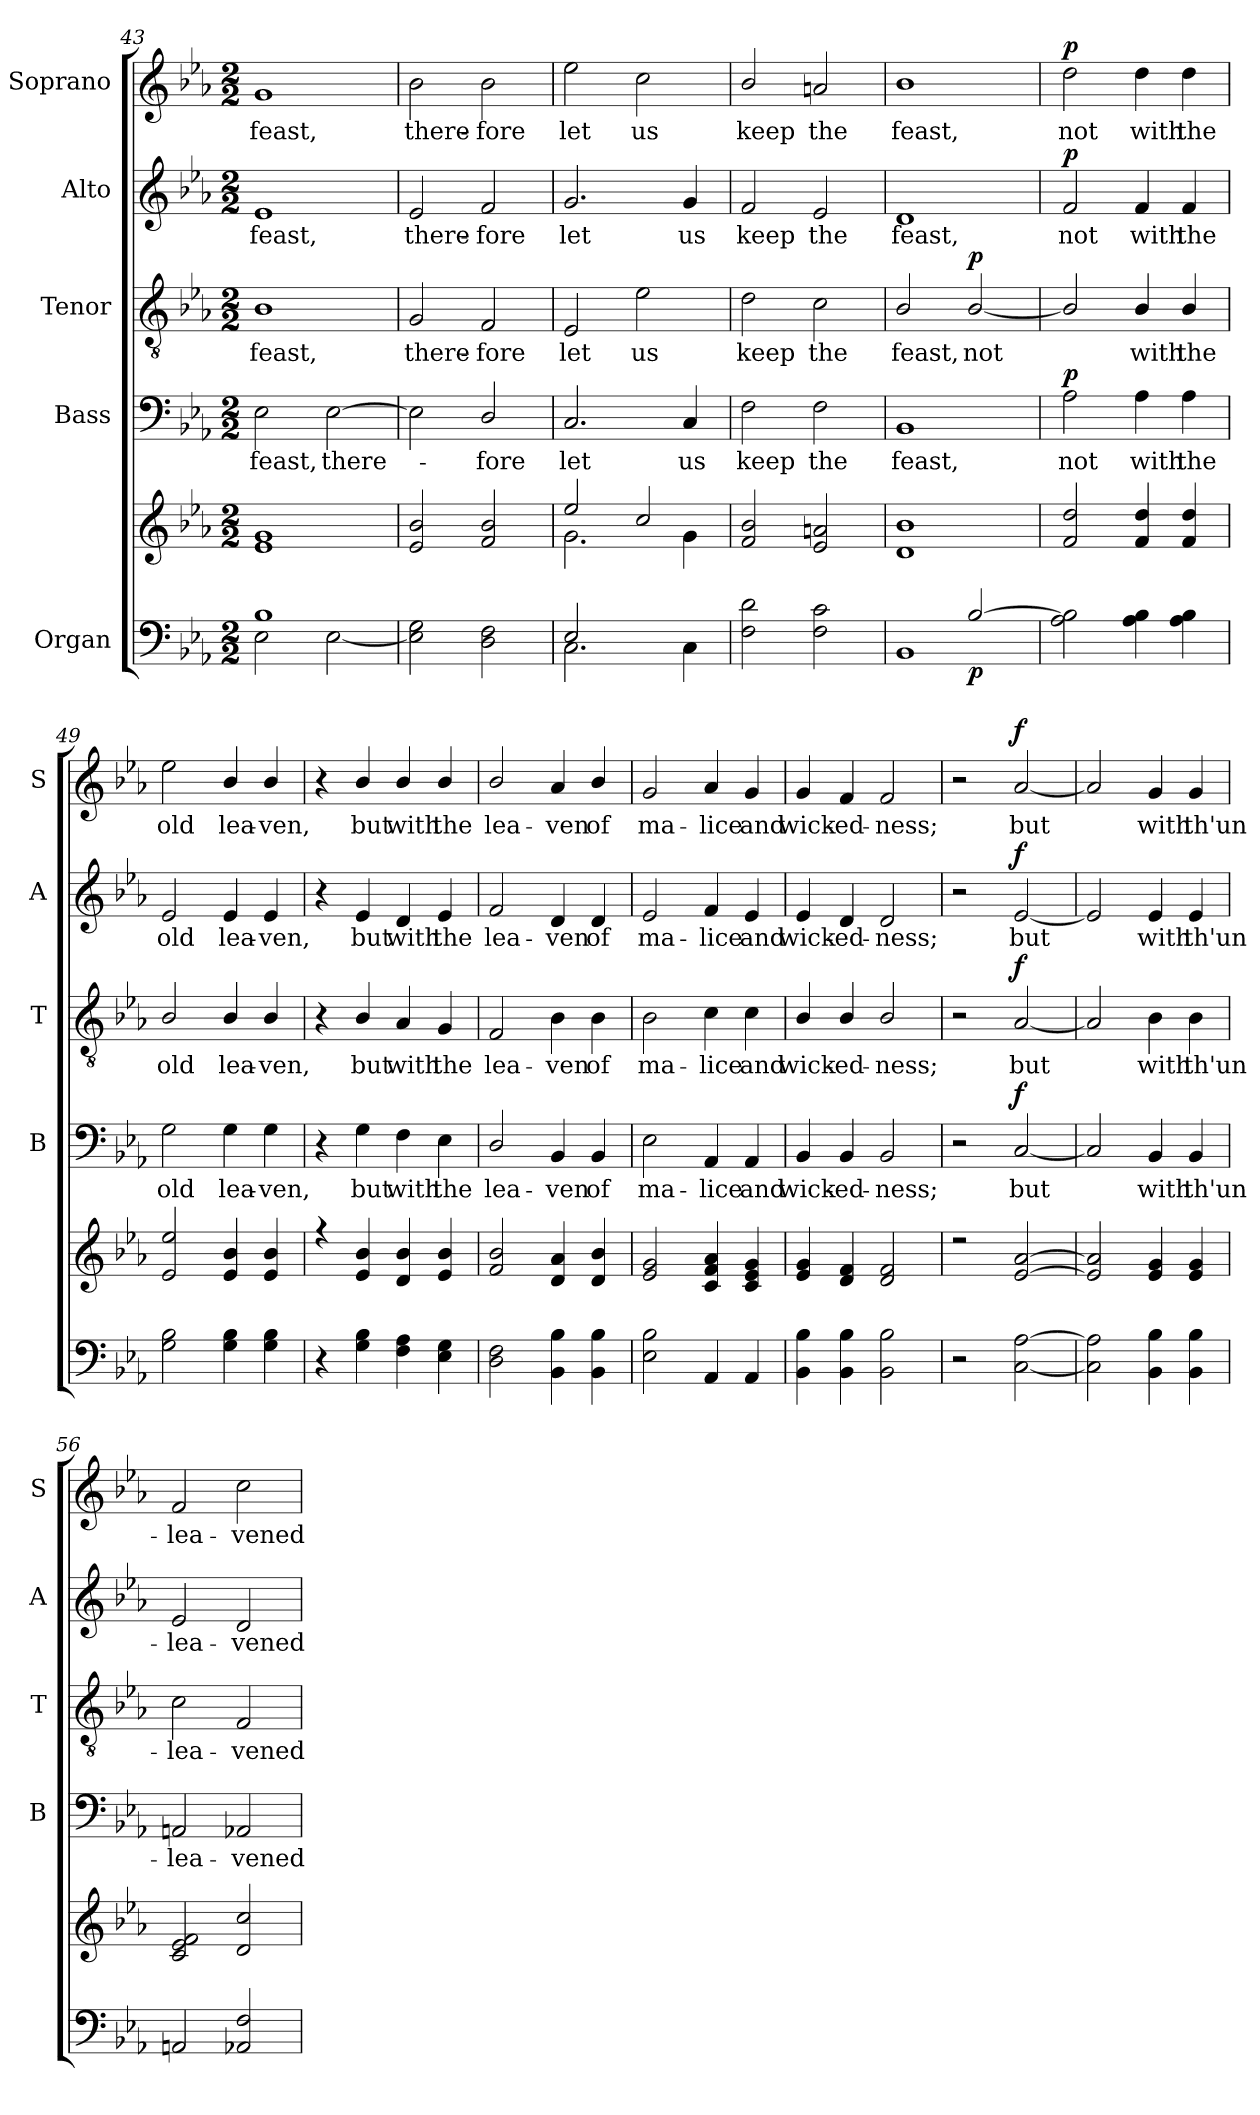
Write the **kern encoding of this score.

**kern	**kern	**dynam	**kern	**text	**dynam	**kern	**text	**dynam	**kern	**text	**dynam	**kern	**text	**dynam
*part5	*part5	*part5	*part4	*part4	*part4	*part3	*part3	*part3	*part2	*part2	*part2	*part1	*part1	*part1
*staff6	*staff5	*staff5/6	*staff4	*staff4	*staff4	*staff3	*staff3	*staff3	*staff2	*staff2	*staff2	*staff1	*staff1	*staff1
*I"Organ	*	*	*I"Bass	*	*	*I"Tenor	*	*	*I"Alto	*	*	*I"Soprano	*	*
*	*	*	*I'B	*	*	*I'T	*	*	*I'A	*	*	*I'S	*	*
*clefF4	*clefG2	*	*clefF4	*	*	*clefGv2	*	*	*clefG2	*	*	*clefG2	*	*
*k[b-e-a-]	*k[b-e-a-]	*	*k[b-e-a-]	*	*	*k[b-e-a-]	*	*	*k[b-e-a-]	*	*	*k[b-e-a-]	*	*
*E-:	*E-:	*	*E-:	*	*	*E-:	*	*	*E-:	*	*	*E-:	*	*
*M2/2	*M2/2	*	*M2/2	*	*	*M2/2	*	*	*M2/2	*	*	*M2/2	*	*
=43	=43	=43	=43	=43	=43	=43	=43	=43	=43	=43	=43	=43	=43	=43
*^	*^	*	*	*	*	*	*	*	*	*	*	*	*	*
!	!	!	!	!	!	!LO:LY:b	!	!	!LO:LY:b	!	!	!LO:LY:b	!	!	!LO:LY:b	!
1B-	2E-\	1e- 1g	1ryy	.	2E-\	feast,	.	1B-	feast,	.	1e-	feast,	.	1g	feast,	.
!	!	!	!	!	!	!LO:LY:b	!	!	!	!	!	!	!	!	!	!
.	[2E-\	.	.	.	[2E-\	there-	.	.	.	.	.	.	.	.	.	.
=44	=44	=44	=44	=44	=44	=44	=44	=44	=44	=44	=44	=44	=44	=44	=44	=44
!	!	!	!	!	!	!	!	!	!LO:LY:b	!	!	!LO:LY:b	!	!	!LO:LY:b	!
1ryy	2E-\] 2G\	2e-/ 2b-/	1ryy	.	2E-\]	.	.	2G/	there-	.	2e-/	there-	.	2b-\	there-	.
!	!	!	!	!	!	!LO:LY:b	!	!	!LO:LY:b	!	!	!LO:LY:b	!	!	!LO:LY:b	!
.	2D\ 2F\	2f/ 2b-/	.	.	2D/	fore	.	2F/	-fore	.	2f/	-fore	.	2b-\	-fore	.
=45	=45	=45	=45	=45	=45	=45	=45	=45	=45	=45	=45	=45	=45	=45	=45	=45
!	!	!	!	!	!	!LO:LY:b	!	!	!LO:LY:b	!	!	!LO:LY:b	!	!	!LO:LY:b	!
2E-/	2.C\	2ee-/	2.g\	.	2.C/	let	.	2E-/	let	.	2.g/	let	.	2ee-\	let	.
!	!	!	!	!	!	!	!	!	!LO:LY:b	!	!	!	!	!	!LO:LY:b	!
2ryy	.	2cc/	.	.	.	.	.	2e-\	us	.	.	.	.	2cc\	us	.
!	!	!	!	!	!	!LO:LY:b	!	!	!	!	!	!LO:LY:b	!	!	!	!
.	4C\	.	4g\	.	4C/	us	.	.	.	.	4g/	us	.	.	.	.
=46	=46	=46	=46	=46	=46	=46	=46	=46	=46	=46	=46	=46	=46	=46	=46	=46
!	!	!	!	!	!	!LO:LY:b	!	!	!LO:LY:b	!	!	!LO:LY:b	!	!	!LO:LY:b	!
1ryy	2F\ 2d\	2f/ 2b-/	1ryy	.	2F\	keep	.	2d\	keep	.	2f/	keep	.	2b-/	keep	.
!	!	!	!	!	!	!LO:LY:b	!	!	!LO:LY:b	!	!	!LO:LY:b	!	!	!LO:LY:b	!
.	2F\ 2c\	2e-/ 2an/	.	.	2F\	the	.	2c\	the	.	2e-/	the	.	2an/	the	.
=47	=47	=47	=47	=47	=47	=47	=47	=47	=47	=47	=47	=47	=47	=47	=47	=47
!	!	!	!	!	!	!LO:LY:b	!	!	!LO:LY:b	!	!	!LO:LY:b	!	!	!LO:LY:b	!
2ryy	1BB-	1d 1b-	1ryy	.	1BB-	feast,	.	2B-/	feast,	.	1d	feast,	.	1b-	feast,	.
!	!	!	!	!LO:DY:b=2	!	!	!	!	!LO:LY:b	!LO:DY:b	!	!	!	!	!	!
[2B-/	.	.	.	p	.	.	.	[2B-/	not	p	.	.	.	.	.	.
=48	=48	=48	=48	=48	=48	=48	=48	=48	=48	=48	=48	=48	=48	=48	=48	=48
!	!	!	!	!	!	!LO:LY:b	!LO:DY:b	!	!	!	!	!LO:LY:b	!LO:DY:b	!	!LO:LY:b	!LO:DY:b
2A-\ 2B-\]	1ryy	2f/ 2dd/	1ryy	.	2A-\	not	p	2B-/]	.	.	2f/	not	p	2dd\	not	p
!	!	!	!	!	!	!LO:LY:b	!	!	!LO:LY:b	!	!	!LO:LY:b	!	!	!LO:LY:b	!
4A-\ 4B-\	.	4f/ 4dd/	.	.	4A-\	with	.	4B-/	with	.	4f/	with	.	4dd\	with	.
!	!	!	!	!	!	!LO:LY:b	!	!	!LO:LY:b	!	!	!LO:LY:b	!	!	!LO:LY:b	!
4A-\ 4B-\	.	4f/ 4dd/	.	.	4A-\	the	.	4B-/	the	.	4f/	the	.	4dd\	the	.
=49	=49	=49	=49	=49	=49	=49	=49	=49	=49	=49	=49	=49	=49	=49	=49	=49
!	!	!	!	!	!	!LO:LY:b	!	!	!LO:LY:b	!	!	!LO:LY:b	!	!	!LO:LY:b	!
1ryy	2G\ 2B-\	2e-/ 2ee-/	1ryy	.	2G\	old	.	2B-/	old	.	2e-/	old	.	2ee-\	old	.
!	!	!	!	!	!	!LO:LY:b	!	!	!LO:LY:b	!	!	!LO:LY:b	!	!	!LO:LY:b	!
.	4G\ 4B-\	4e-/ 4b-/	.	.	4G\	lea-	.	4B-/	lea-	.	4e-/	lea-	.	4b-/	lea-	.
!	!	!	!	!	!	!LO:LY:b	!	!	!LO:LY:b	!	!	!LO:LY:b	!	!	!LO:LY:b	!
.	4G\ 4B-\	4e-/ 4b-/	.	.	4G\	-ven,	.	4B-/	-ven,	.	4e-/	-ven,	.	4b-/	-ven,	.
*v	*v	*	*	*	*	*	*	*	*	*	*	*	*	*	*	*
!!LO:LB:g=z
=50	=50	=50	=50	=50	=50	=50	=50	=50	=50	=50	=50	=50	=50	=50	=50
4r	4r	1ryy	.	4r	.	.	4r	.	.	4r	.	.	4r	.	.
!	!	!	!	!	!LO:LY:b	!	!	!LO:LY:b	!	!	!LO:LY:b	!	!	!LO:LY:b	!
4G\ 4B-\	4e-/ 4b-/	.	.	4G\	but	.	4B-/	but	.	4e-/	but	.	4b-/	but	.
!	!	!	!	!	!LO:LY:b	!	!	!LO:LY:b	!	!	!LO:LY:b	!	!	!LO:LY:b	!
4F\ 4A-\	4d/ 4b-/	.	.	4F\	with	.	4A-/	with	.	4d/	with	.	4b-/	with	.
!	!	!	!	!	!LO:LY:b	!	!	!LO:LY:b	!	!	!LO:LY:b	!	!	!LO:LY:b	!
4E-\ 4G\	4e-/ 4b-/	.	.	4E-\	the	.	4G/	the	.	4e-/	the	.	4b-/	the	.
=51	=51	=51	=51	=51	=51	=51	=51	=51	=51	=51	=51	=51	=51	=51	=51
!	!	!	!	!	!LO:LY:b	!	!	!LO:LY:b	!	!	!LO:LY:b	!	!	!LO:LY:b	!
2D\ 2F\	2f/ 2b-/	1ryy	.	2D/	lea-	.	2F/	lea-	.	2f/	lea-	.	2b-/	lea-	.
!	!	!	!	!	!LO:LY:b	!	!	!LO:LY:b	!	!	!LO:LY:b	!	!	!LO:LY:b	!
4BB-\ 4B-\	4d/ 4a-/	.	.	4BB-/	-ven	.	4B-\	-ven	.	4d/	-ven	.	4a-/	-ven	.
!	!	!	!	!	!LO:LY:b	!	!	!LO:LY:b	!	!	!LO:LY:b	!	!	!LO:LY:b	!
4BB-\ 4B-\	4d/ 4b-/	.	.	4BB-/	of	.	4B-\	of	.	4d/	of	.	4b-/	of	.
=52	=52	=52	=52	=52	=52	=52	=52	=52	=52	=52	=52	=52	=52	=52	=52
!	!	!	!	!	!LO:LY:b	!	!	!LO:LY:b	!	!	!LO:LY:b	!	!	!LO:LY:b	!
2E-\ 2B-\	2e-/ 2g/	1ryy	.	2E-\	ma-	.	2B-\	ma-	.	2e-/	ma-	.	2g/	ma-	.
!	!	!	!	!	!LO:LY:b	!	!	!LO:LY:b	!	!	!LO:LY:b	!	!	!LO:LY:b	!
4AA-/	4c/ 4f/ 4a-/	.	.	4AA-/	-lice	.	4c\	-lice	.	4f/	-lice	.	4a-/	-lice	.
!	!	!	!	!	!LO:LY:b	!	!	!LO:LY:b	!	!	!LO:LY:b	!	!	!LO:LY:b	!
4AA-/	4c/ 4e-/ 4g/	.	.	4AA-/	and	.	4c\	and	.	4e-/	and	.	4g/	and	.
=53	=53	=53	=53	=53	=53	=53	=53	=53	=53	=53	=53	=53	=53	=53	=53
!	!	!	!	!	!LO:LY:b	!	!	!LO:LY:b	!	!	!LO:LY:b	!	!	!LO:LY:b	!
4BB-\ 4B-\	4e-/ 4g/	1ryy	.	4BB-/	wick-	.	4B-/	wick-	.	4e-/	wick-	.	4g/	wick-	.
!	!	!	!	!	!LO:LY:b	!	!	!LO:LY:b	!	!	!LO:LY:b	!	!	!LO:LY:b	!
4BB-\ 4B-\	4d/ 4f/	.	.	4BB-/	-ed-	.	4B-/	-ed-	.	4d/	-ed-	.	4f/	-ed-	.
!	!	!	!	!	!LO:LY:b	!	!	!LO:LY:b	!	!	!LO:LY:b	!	!	!LO:LY:b	!
2BB-\ 2B-\	2d/ 2f/	.	.	2BB-/	-ness;	.	2B-/	-ness;	.	2d/	-ness;	.	2f/	-ness;	.
=54	=54	=54	=54	=54	=54	=54	=54	=54	=54	=54	=54	=54	=54	=54	=54
2r	2r	1ryy	.	2r	.	.	2r	.	.	2r	.	.	2r	.	.
!	!	!	!	!	!LO:LY:b	!LO:DY:b	!	!LO:LY:b	!LO:DY:b	!	!LO:LY:b	!LO:DY:b	!	!LO:LY:b	!LO:DY:b
[2C\ [2A-\	[2e-/ [2a-/	.	.	[2C/	but	f	[2A-/	but	f	[2e-/	but	f	[2a-/	but	f
=55	=55	=55	=55	=55	=55	=55	=55	=55	=55	=55	=55	=55	=55	=55	=55
2C\] 2A-\]	2e-/] 2a-/]	1ryy	.	2C/]	.	.	2A-/]	.	.	2e-/]	.	.	2a-/]	.	.
!	!	!	!	!	!LO:LY:b	!	!	!LO:LY:b	!	!	!LO:LY:b	!	!	!LO:LY:b	!
4BB-\ 4B-\	4e-/ 4g/	.	.	4BB-/	with	.	4B-\	with	.	4e-/	with	.	4g/	with	.
!	!	!	!	!	!LO:LY:b	!	!	!LO:LY:b	!	!	!LO:LY:b	!	!	!LO:LY:b	!
4BB-\ 4B-\	4e-/ 4g/	.	.	4BB-/	th'un-	.	4B-\	th'un-	.	4e-/	th'un-	.	4g/	th'un-	.
=56	=56	=56	=56	=56	=56	=56	=56	=56	=56	=56	=56	=56	=56	=56	=56
!	!	!	!	!	!LO:LY:b	!	!	!LO:LY:b	!	!	!LO:LY:b	!	!	!LO:LY:b	!
2AAn/	2c/ 2e-/ 2f/	1ryy	.	2AAn/	-lea-	.	2c\	-lea-	.	2e-/	-lea-	.	2f/	-lea-	.
!	!	!	!	!	!LO:LY:b	!	!	!LO:LY:b	!	!	!LO:LY:b	!	!	!LO:LY:b	!
2AA-X/ 2F/	2d/ 2cc/	.	.	2AA-X/	-vened	.	2F/	-vened	.	2d/	-vened	.	2cc\	-vened	.
*	*v	*v	*	*	*	*	*	*	*	*	*	*	*	*	*
=	=	=	=	=	=	=	=	=	=	=	=	=	=	=
*-	*-	*-	*-	*-	*-	*-	*-	*-	*-	*-	*-	*-	*-	*-
